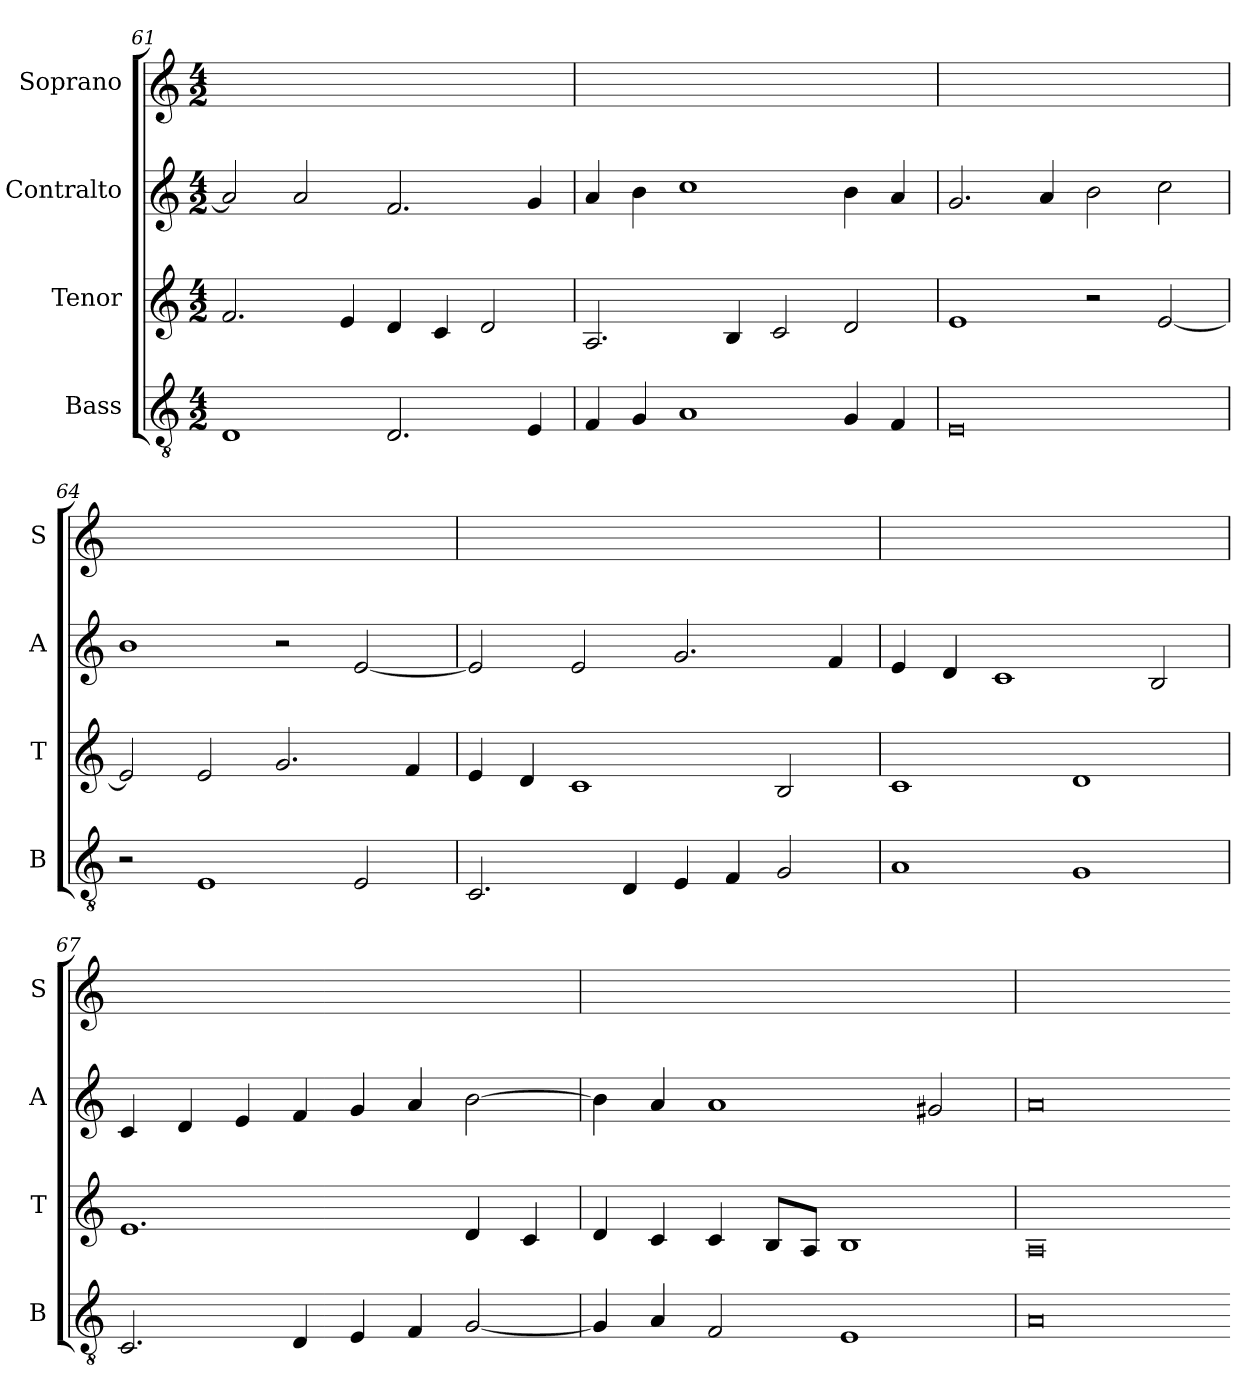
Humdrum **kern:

**kern	**kern	**kern	**kern
*part4	*part3	*part2	*part1
*staff4	*staff3	*staff2	*staff1
*I"Bass	*I"Tenor	*I"Contralto	*I"Soprano
*I'B	*I'T	*I'A	*I'S
*clefGv2	*clefG2	*clefG2	*clefG2
*k[]	*k[]	*k[]	*k[]
*E:phr	*E:phr	*E:phr	*E:phr
*M4/2	*M4/2	*M4/2	*M4/2
=61	=61	=61	=61
1D	2.f	2a]	0ryy
.	.	2a	.
.	4e	.	.
2.D	4d	2.f	.
.	4c	.	.
.	2d	.	.
4E	.	4g	.
=62	=62	=62	=62
4F	2.A	4a	0ryy
4G	.	4b	.
1A	.	1cc	.
.	4B	.	.
.	2c	.	.
4G	2d	4b	.
4F	.	4a	.
=63	=63	=63	=63
0E	1e	2.g	0ryy
.	.	4a	.
.	2r	2b	.
.	[2e	2cc	.
=64	=64	=64	=64
2r	2e]	1b	0ryy
1E	2e	.	.
.	2.g	2r	.
2E	.	[2e	.
.	4f	.	.
=65	=65	=65	=65
2.C	4e	2e]	0ryy
.	4d	.	.
.	1c	2e	.
4D	.	.	.
4E	.	2.g	.
4F	.	.	.
2G	2B	.	.
.	.	4f	.
=66	=66	=66	=66
1A	1c	4e	0ryy
.	.	4d	.
.	.	1c	.
1G	1d	.	.
.	.	2B	.
=67	=67	=67	=67
2.C	1.e	4c	0ryy
.	.	4d	.
.	.	4e	.
4D	.	4f	.
4E	.	4g	.
4F	.	4a	.
[2G	4d	[2b	.
.	4c	.	.
=68	=68	=68	=68
4G]	4d	4b]	0ryy
4A	4c	4a	.
2F	4c	1a	.
.	8B/L	.	.
.	8A/J	.	.
1E	1B	.	.
.	.	2g#X	.
=69	=69	=69	=69
0A	0A	0a	0ryy
=-	=-	=-	=-
*-	*-	*-	*-
